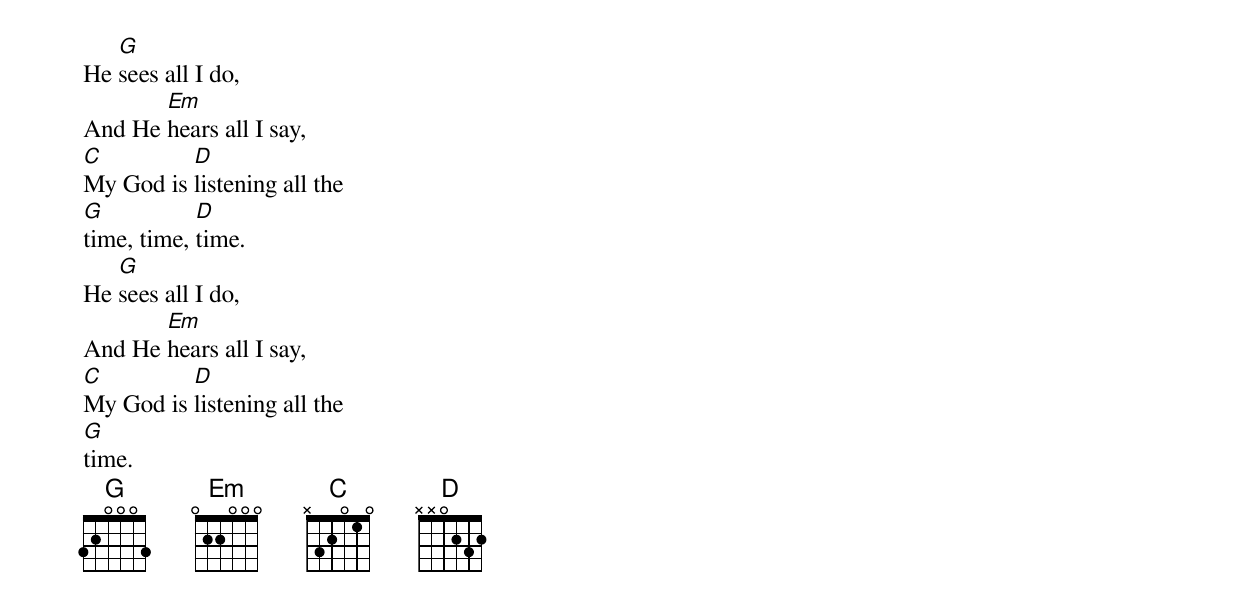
He [G]sees all I do,
And He [Em]hears all I say,
[C]My God is [D]listening all the
[G]time, time, [D]time.
He [G]sees all I do,
And He [Em]hears all I say,
[C]My God is [D]listening all the
[G]time.
